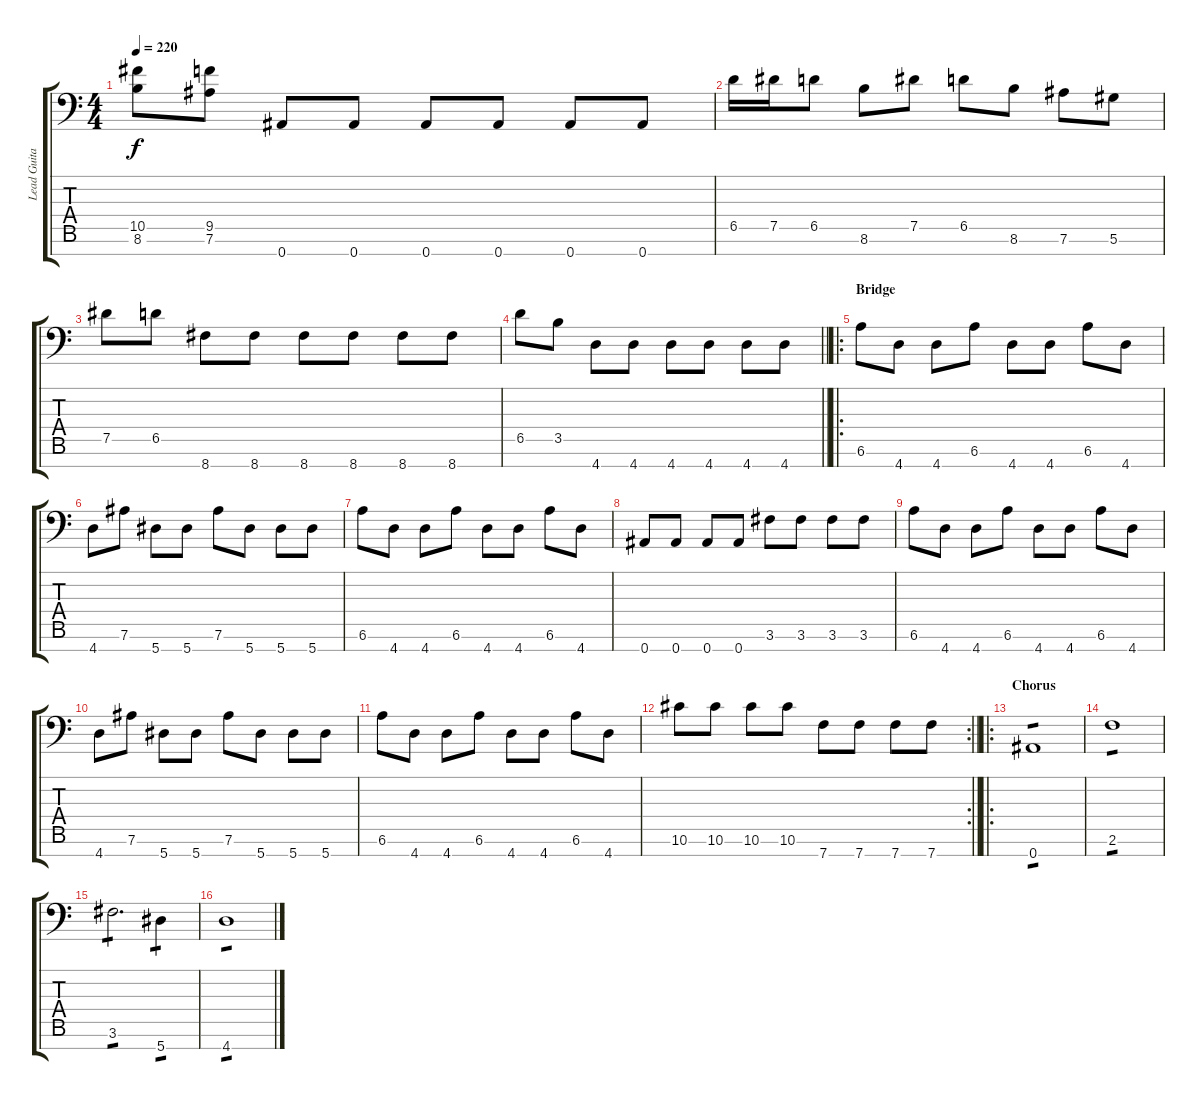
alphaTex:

\track ("Lead Guitar" "Lead Guita") {instrument distortionguitar}
\staff {score tabs}
\tuning (Eb4 Bb3 Gb3 Db3 Ab2 Eb2 Bb1) {hide}
\ts (4 4)
\tempo 220
\clef f4
\ks aminor
(10.5 8.6).8{dy f} (9.5 7.6).8 0.7.8 0.7.8 0.7.8 0.7.8 0.7.8 0.7.8 |
6.5.16 7.5.16 6.5.8 8.6.8 7.5.8 6.5.8 8.6.8 7.6.8 5.6.8 |
7.5.8 6.5.8 8.7.8 8.7.8 8.7.8 8.7.8 8.7.8 8.7.8 |
\barLineRight lightlight
6.5.8 3.5.8 4.7.8 4.7.8 4.7.8 4.7.8 4.7.8 4.7.8 |
\ro
\section ("" "Bridge")
6.6.8 4.7.8 4.7.8 6.6.8 4.7.8 4.7.8 6.6.8 4.7.8 |
4.7.8 7.6.8 5.7.8 5.7.8 7.6.8 5.7.8 5.7.8 5.7.8 |
6.6.8 4.7.8 4.7.8 6.6.8 4.7.8 4.7.8 6.6.8 4.7.8 |
0.7.8 0.7.8 0.7.8 0.7.8 3.6.8 3.6.8 3.6.8 3.6.8 |
6.6.8 4.7.8 4.7.8 6.6.8 4.7.8 4.7.8 6.6.8 4.7.8 |
4.7.8 7.6.8 5.7.8 5.7.8 7.6.8 5.7.8 5.7.8 5.7.8 |
6.6.8 4.7.8 4.7.8 6.6.8 4.7.8 4.7.8 6.6.8 4.7.8 |
\rc 2
\barLineRight lightlight
10.6.8 10.6.8 10.6.8 10.6.8 7.7.8 7.7.8 7.7.8 7.7.8 |
\ro
\section ("" "Chorus")
0.7.1{tp 1} |
2.6.1{tp 1} |
3.6.2{d tp 1} 5.7.4{tp 1} |
4.7.1{tp 1}
